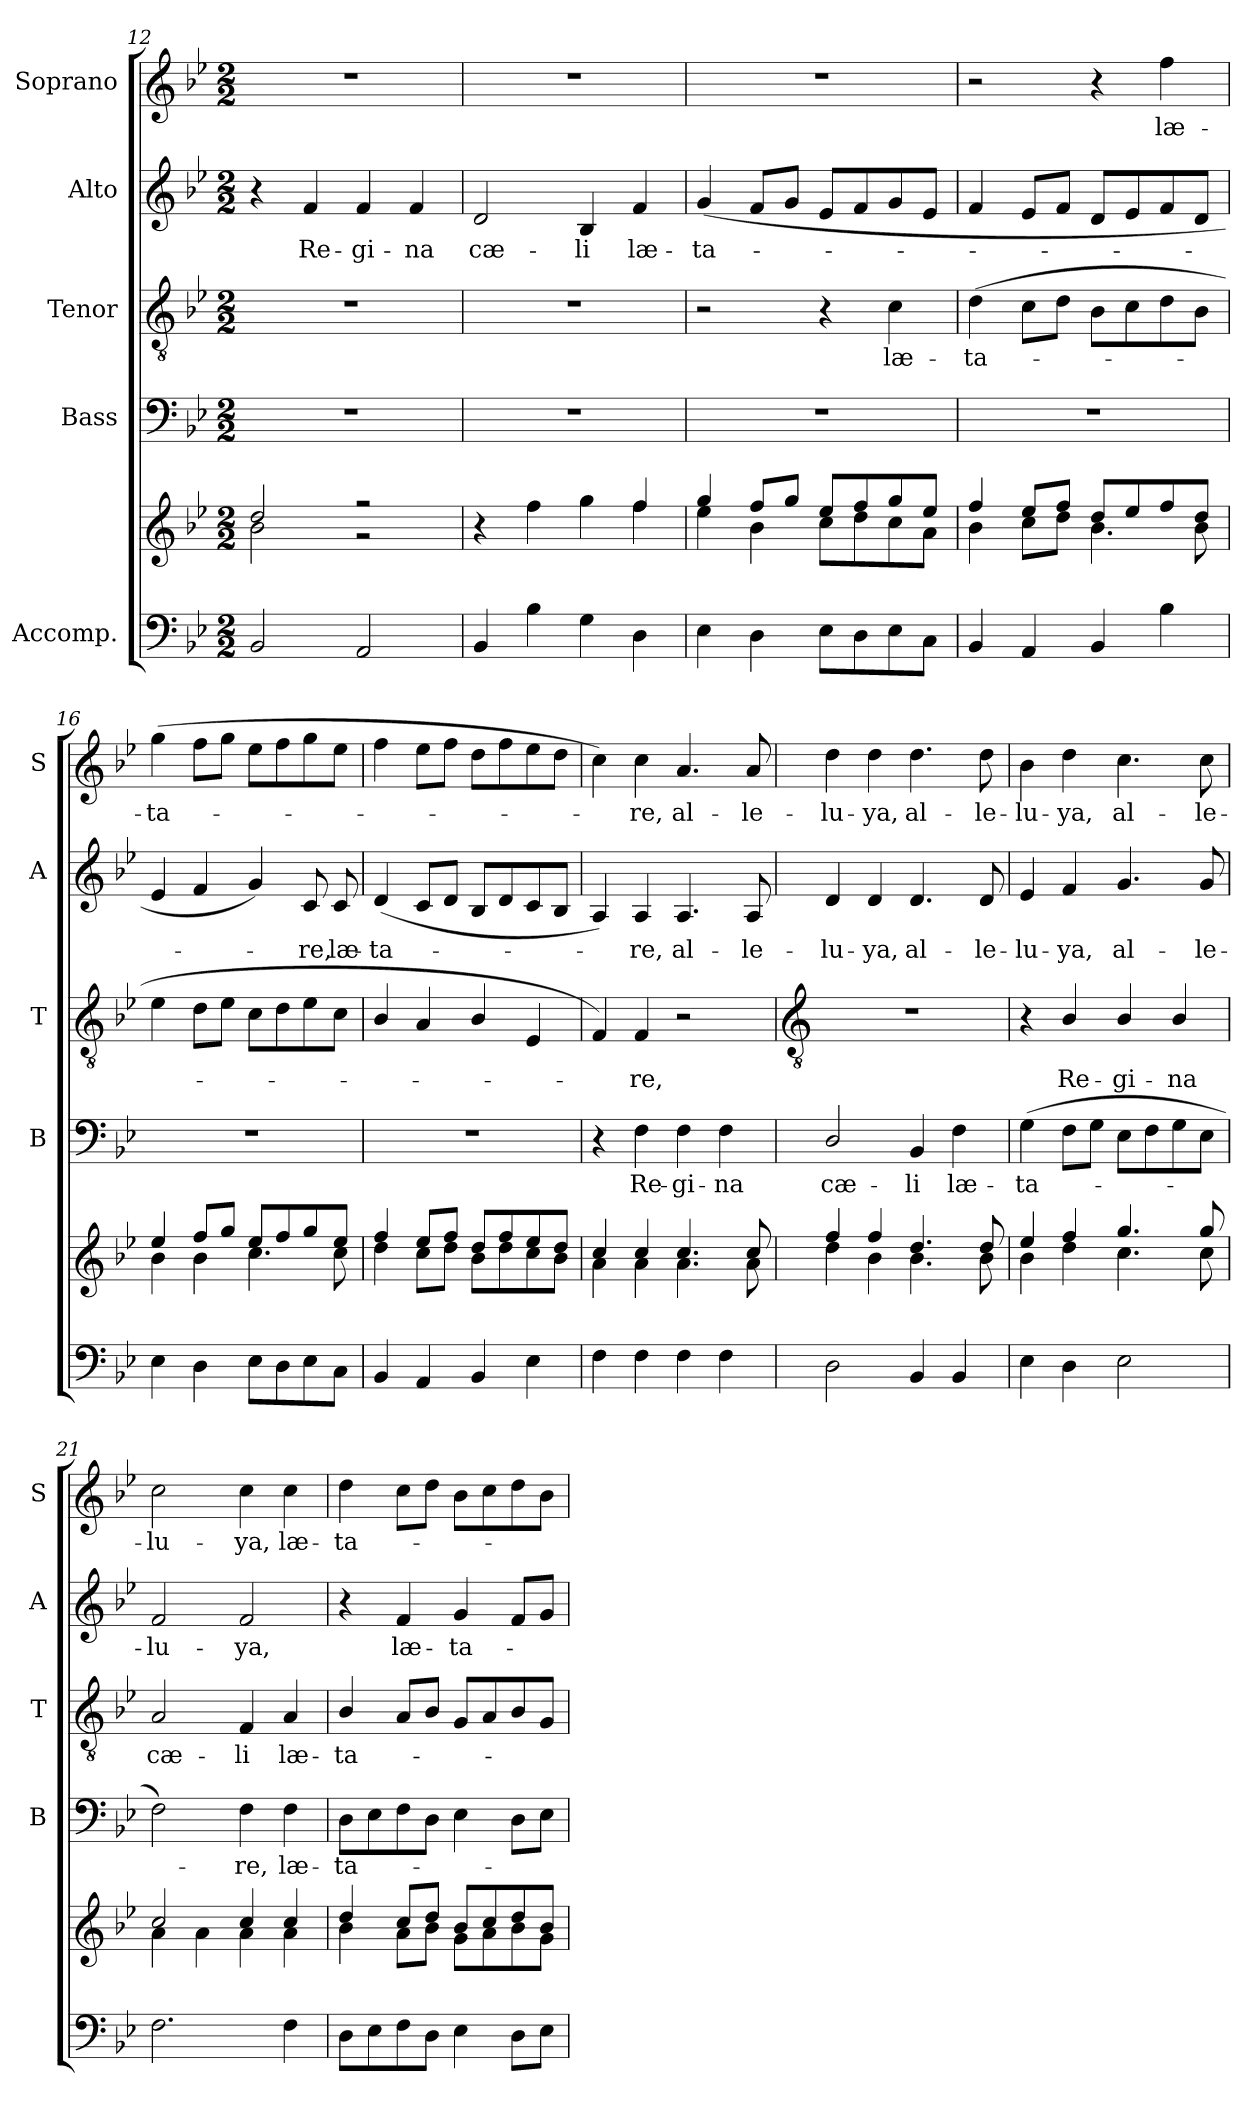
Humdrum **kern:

**kern	**kern	**kern	**text	**kern	**text	**kern	**text	**kern	**text
*part5	*part5	*part4	*part4	*part3	*part3	*part2	*part2	*part1	*part1
*staff6	*staff5	*staff4	*staff4	*staff3	*staff3	*staff2	*staff2	*staff1	*staff1
*I"Accomp.	*	*I"Bass	*	*I"Tenor	*	*I"Alto	*	*I"Soprano	*
*	*	*I'B	*	*I'T	*	*I'A	*	*I'S	*
*clefF4	*clefG2	*clefF4	*	*clefGv2	*	*clefG2	*	*clefG2	*
*k[b-e-]	*k[b-e-]	*k[b-e-]	*	*k[b-e-]	*	*k[b-e-]	*	*k[b-e-]	*
*B-:	*B-:	*B-:	*	*B-:	*	*B-:	*	*B-:	*
*M2/2	*M2/2	*M2/2	*	*M2/2	*	*M2/2	*	*M2/2	*
=12	=12	=12	=12	=12	=12	=12	=12	=12	=12
*	*^	*	*	*	*	*	*	*	*
2BB-	2dd	2b-	1r	.	1r	.	4r	.	1r	.
!	!	!	!	!	!	!	!	!LO:LY:b	!	!
.	.	.	.	.	.	.	4f	Re-	.	.
!	!	!	!	!	!	!	!	!LO:LY:b	!	!
2AA	2r	2r	.	.	.	.	4f	-gi-	.	.
!	!	!	!	!	!	!	!	!LO:LY:b	!	!
.	.	.	.	.	.	.	4f	-na	.	.
=13	=13	=13	=13	=13	=13	=13	=13	=13	=13	=13
!	!	!	!	!	!	!	!	!LO:LY:b	!	!
4BB-	2ryy	4r	1r	.	1r	.	2d	cæ-	1r	.
4B-	.	4ff	.	.	.	.	.	.	.	.
!	!	!	!	!	!	!	!	!LO:LY:b	!	!
4G	4ryy	4gg	.	.	.	.	4B-	-li	.	.
!	!	!	!	!	!	!	!	!LO:LY:b	!	!
4D	4ff	4ff	.	.	.	.	4f	læ-	.	.
=14	=14	=14	=14	=14	=14	=14	=14	=14	=14	=14
!	!	!	!	!	!	!	!	!LO:LY:b	!	!
4E-	4gg	4ee-	1r	.	2r	.	(<4g	-ta-	1r	.
4D	8ff/L	4b-	.	.	.	.	8fL	.	.	.
.	8gg/J	.	.	.	.	.	8gJ	.	.	.
8E-L	8ee-L	8ccL	.	.	4r	.	8e-L	.	.	.
8D	8ff	8dd	.	.	.	.	8f	.	.	.
!	!	!	!	!	!	!LO:LY:b	!	!	!	!
8E-	8gg	8cc	.	.	4c	læ-	8g	.	.	.
8CJ	8ee-J	8aJ	.	.	.	.	8e-J	.	.	.
=15	=15	=15	=15	=15	=15	=15	=15	=15	=15	=15
!	!	!	!	!	!	!LO:LY:b	!	!	!	!
4BB-	4ff	4b-	1r	.	(>4d	-ta-	4f	.	2r	.
4AA	8ee-L	8ccL	.	.	8cL	.	8e-L	.	.	.
.	8ffJ	8ddJ	.	.	8dJ	.	8fJ	.	.	.
4BB-	8dd/L	4.b-	.	.	8B-L	.	8dL	.	4r	.
.	8ee-/	.	.	.	8c	.	8e-	.	.	.
!	!	!	!	!	!	!	!	!	!	!LO:LY:b
4B-	8ff/	.	.	.	8d	.	8f	.	4ff	læ-
.	8dd/J	8b-	.	.	8B-J	.	8dJ	.	.	.
=16	=16	=16	=16	=16	=16	=16	=16	=16	=16	=16
!	!	!	!	!	!	!	!	!	!	!LO:LY:b
4E-	4ee-	4b-	1r	.	4e-	.	4e-	.	(>4gg	-ta-
4D	8ff/L	4b-	.	.	8dL	.	4f	.	8ffL	.
.	8gg/J	.	.	.	8e-J	.	.	.	8ggJ	.
8E-L	8ee-/L	4.cc	.	.	8cL	.	4g)	.	8ee-L	.
8D	8ff/	.	.	.	8d	.	.	.	8ff	.
!	!	!	!	!	!	!	!	!LO:LY:b	!	!
8E-	8gg/	.	.	.	8e-	.	8c	re,	8gg	.
!	!	!	!	!	!	!	!	!LO:LY:b	!	!
8CJ	8ee-/J	8cc	.	.	8cJ	.	8c	læ-	8ee-J	.
=17	=17	=17	=17	=17	=17	=17	=17	=17	=17	=17
!	!	!	!	!	!	!	!	!LO:LY:b	!	!
4BB-	4ff	4dd	1r	.	4B-/	.	(<4d	-ta-	4ff	.
4AA	8ee-L	8ccL	.	.	4A	.	8cL	.	8ee-L	.
.	8ffJ	8ddJ	.	.	.	.	8dJ	.	8ffJ	.
4BB-	8ddL	8b-L	.	.	4B-/	.	8B-L	.	8ddL	.
.	8ff	8dd	.	.	.	.	8d	.	8ff	.
4E-	8ee-	8cc	.	.	4E-	.	8c	.	8ee-	.
.	8ddJ	8b-J	.	.	.	.	8B-J	.	8ddJ	.
=18	=18	=18	=18	=18	=18	=18	=18	=18	=18	=18
4F	4cc/	4a	4r	.	4F)	.	4A)	.	4cc)	.
!	!	!	!	!LO:LY:b	!	!LO:LY:b	!	!LO:LY:b	!	!LO:LY:b
4F	4cc/	4a	4F	Re-	4F	re,	4A	re,	4cc	re,
!	!	!	!	!LO:LY:b	!	!	!	!LO:LY:b	!	!LO:LY:b
4F	4.cc/	4.a	4F	-gi-	2r	.	4.A	al-	4.a	al-
!	!	!	!	!LO:LY:b	!	!	!	!	!	!
4F	.	.	4F	-na	.	.	.	.	.	.
!	!	!	!	!	!	!	!	!LO:LY:b	!	!LO:LY:b
.	8cc/	8a	.	.	.	.	8A	-le-	8a	-le-
!!LO:LB:g=z
=19	=19	=19	=19	=19	=19	=19	=19	=19	=19	=19
*	*	*	*	*	*clefGv2	*	*	*	*	*
!	!	!	!	!LO:LY:b	!	!	!	!LO:LY:b	!	!LO:LY:b
2D	4ff	4dd\	2D/	cæ-	1r	.	4d	-lu-	4dd	-lu-
!	!	!	!	!	!	!	!	!LO:LY:b	!	!LO:LY:b
.	4ff	4b-\	.	.	.	.	4d	-ya,	4dd	-ya,
!	!	!	!	!LO:LY:b	!	!	!	!LO:LY:b	!	!LO:LY:b
4BB-	4.dd	4.b-\	4BB-	-li	.	.	4.d	al-	4.dd	al-
!	!	!	!	!LO:LY:b	!	!	!	!	!	!
4BB-	.	.	4F	læ-	.	.	.	.	.	.
!	!	!	!	!	!	!	!	!LO:LY:b	!	!LO:LY:b
.	8dd	8b-\	.	.	.	.	8d	-le-	8dd	-le-
=20	=20	=20	=20	=20	=20	=20	=20	=20	=20	=20
!	!	!	!	!LO:LY:b	!	!	!	!LO:LY:b	!	!LO:LY:b
4E-	4ee-	4b-\	(>4G	-ta-	4r	.	4e-	-lu-	4b-	-lu-
!	!	!	!	!	!	!LO:LY:b	!	!LO:LY:b	!	!LO:LY:b
4D	4ff	4dd\	8FL	.	4B-/	Re-	4f	-ya,	4dd	-ya,
.	.	.	8GJ	.	.	.	.	.	.	.
!	!	!	!	!	!	!LO:LY:b	!	!LO:LY:b	!	!LO:LY:b
2E-	4.gg	4.cc\	8E-L	.	4B-/	-gi-	4.g	al-	4.cc	al-
.	.	.	8F	.	.	.	.	.	.	.
!	!	!	!	!	!	!LO:LY:b	!	!	!	!
.	.	.	8G	.	4B-/	-na	.	.	.	.
!	!	!	!	!	!	!	!	!LO:LY:b	!	!LO:LY:b
.	8gg	8cc\	8E-J	.	.	.	8g	-le-	8cc	-le-
=21	=21	=21	=21	=21	=21	=21	=21	=21	=21	=21
!	!	!	!	!	!	!LO:LY:b	!	!LO:LY:b	!	!LO:LY:b
2.F	2cc/	4a\	2F)	.	2A/	cæ-	2f	-lu-	2cc	-lu-
.	.	4a\	.	.	.	.	.	.	.	.
!	!	!	!	!LO:LY:b	!	!LO:LY:b	!	!LO:LY:b	!	!LO:LY:b
.	4cc	4a\	4F	re,	4F	-li	2f	-ya,	4cc	-ya,
!	!	!	!	!LO:LY:b	!	!LO:LY:b	!	!	!	!LO:LY:b
4F	4cc	4a\	4F	læ-	4A	læ-	.	.	4cc	læ-
=22	=22	=22	=22	=22	=22	=22	=22	=22	=22	=22
!	!	!	!	!LO:LY:b	!	!LO:LY:b	!	!	!	!LO:LY:b
8DL	4dd	4b-\	8DL	-ta-	4B-/	-ta-	4r	.	4dd	-ta-
8E-	.	.	8E-	.	.	.	.	.	.	.
!	!	!	!	!	!	!	!	!LO:LY:b	!	!
8F	8ccL	8a\L	8F	.	8AL	.	4f	læ-	8ccL	.
8DJ	8ddJ	8b-\J	8DJ	.	8B-J	.	.	.	8ddJ	.
!	!	!	!	!	!	!	!	!LO:LY:b	!	!
4E-	8b-L	8g\L	4E-	.	8G/L	.	4g	-ta-	8b-L	.
.	8cc	8a\	.	.	8A/	.	.	.	8cc	.
8DL	8dd	8b-\	8DL	.	8B-/	.	8fL	.	8dd	.
8E-J	8b-J	8g\J	8E-J	.	8GJ	.	8gJ	.	8b-J	.
*	*v	*v	*	*	*	*	*	*	*	*
=	=	=	=	=	=	=	=	=	=
*-	*-	*-	*-	*-	*-	*-	*-	*-	*-
